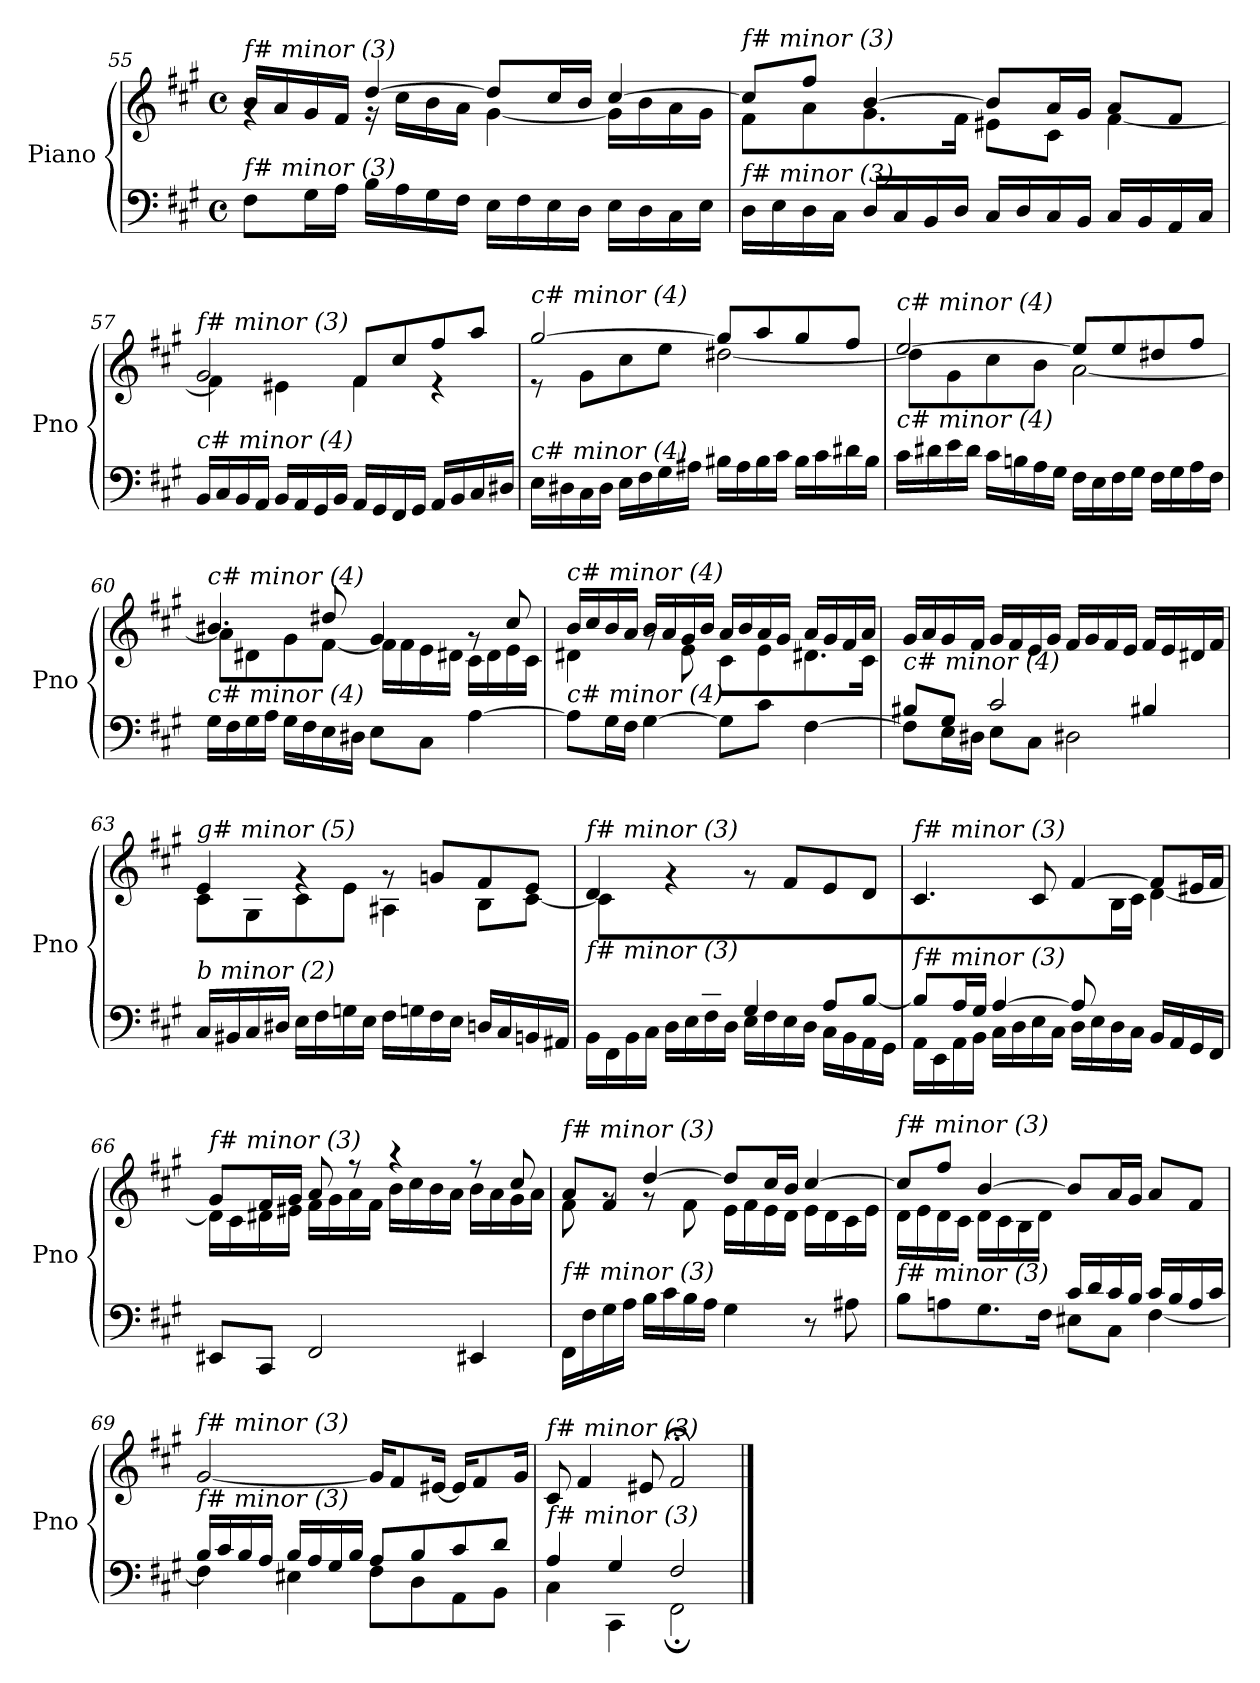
**kern	**kern
*part1	*part1
*staff2	*staff1
*I"Piano	*
*I'Pno	*
!!LO:LB:g=z
*clefF4	*clefG2
*k[f#c#g#]	*k[f#c#g#]
*M4/4	*M4/4
*met(c)	*met(c)
=55	=55
*	*^
!	!LO:TX:i:t=f# minor (3)	!
!LO:TX:i:t=f# minor (3)	!	!
8F#\L	16b/LL	4rg
.	16a/	.
16G#\L	16g#/	.
16A\JJ	16f#/JJ	.
16B\LL	[4dd/	16r
16A\	.	16cc#\LL
16G#\	.	16b\
16F#\JJ	.	16a\JJ
16E\LL	8dd/L]	[4g#\
16F#\	.	.
16E\	16cc#/L	.
16D\JJ	16b/JJ	.
16E\LL	[4cc#/	16g#\LL]
16D\	.	16b\
16C#\	.	16a\
16E\JJ	.	16g#\JJ
=56	=56	=56
!	!LO:TX:i:t=f# minor (3)	!
!LO:TX:i:t=f# minor (3)	!	!
16D\LL	8cc#/L]	8f#\L
16E\	.	.
16D\	8ff#/J	8a\
16C#\JJ	.	.
16D/LL	[4b/	8.g#\
16C#/	.	.
16BB/	.	.
16D/JJ	.	16f#\Jk
16C#/LL	8b/L]	8e#X\L
16D/	.	.
16C#/	16a/L	8c#\J
16BB/JJ	16g#/JJ	.
16C#/LL	8a/L	[4f#\
16BB/	.	.
16AA/	8f#/J	.
16C#/JJ	.	.
=57	=57	=57
!	!LO:TX:i:t=f# minor (3)	!
!LO:TX:i:t=c# minor (4)	!	!
16BB/LL	2g#/	4f#\]
16C#/	.	.
16BB/	.	.
16AA/JJ	.	.
16BB/LL	.	4e#X\
16AA/	.	.
16GG#/	.	.
16BB/JJ	.	.
16AA/LL	8f#/L	4f#\
16GG#/	.	.
16FF#/	8cc#/	.
16GG#/JJ	.	.
16AA/LL	8ff#/	4r
16BB/	.	.
16C#/	8aa/J	.
16D#X/JJ	.	.
!!LO:LB:g=z	!!
=58	=58	=58
!	!LO:TX:i:t=c# minor (4)	!
!LO:TX:i:t=c# minor (4)	!	!
16E\LL	[2gg#/	8r
16D#X\	.	.
16C#\	.	8g#\L
16D#\JJ	.	.
16E\LL	.	8cc#\
16F#\	.	.
16G#\	.	8ee\J
16A#X\JJ	.	.
16B#X\LL	8gg#/L]	[2dd#X\
16A#\	.	.
16B#\	8aa/	.
16c#\JJ	.	.
16B#\LL	8gg#/	.
16c#\	.	.
16d#X\	8ff#/J	.
16B#\JJ	.	.
=59	=59	=59
!	!LO:TX:i:t=c# minor (4)	!
!LO:TX:i:t=c# minor (4)	!	!
16c#\LL	[2ee/	8dd#\L]
16d#X\	.	.
16e\	.	8g#\
16d#\JJ	.	.
16c#\LL	.	8cc#\
16Bn\	.	.
16A\	.	8b\J
16G#\JJ	.	.
16F#\LL	8ee/L]	[2a\
16E\	.	.
16F#\	8ee/	.
16G#\JJ	.	.
16F#\LL	8dd#X/	.
16G#\	.	.
16A\	8ff#/J	.
16F#\JJ	.	.
=60	=60	=60
!	!LO:TX:i:t=c# minor (4)	!
!LO:TX:i:t=c# minor (4)	!	!
16G#\LL	4.b#X/	8a\L]
16F#\	.	.
16G#\	.	8d#X\
16A\JJ	.	.
16G#\LL	.	8g#\
16F#\	.	.
16E\	8dd#X/	[8f#\J
16D#X\JJ	.	.
8E\L	4g#/	16f#\LL]
.	.	16f#\
8C#\J	.	16e\
.	.	16d#X\JJ
[4A\	8rg	16c#\LL
.	.	16d#\
.	8cc#/	16e\
.	.	16c#\JJ
!!LO:PB:g=z	!!
=61	=61	=61
!	!LO:TX:i:t=c# minor (4)	!
!LO:TX:i:t=c# minor (4)	!	!
8A\L]	16b/LL	4d#X\
.	16cc#/	.
16G#\L	16b/	.
16F#\JJ	16a/JJ	.
[4G#\	16b/LL	8rg
.	16a/	.
.	16g#/	8e\
.	16b/JJ	.
8G#\L]	16a/LL	8c#\L
.	16b/	.
8c#\J	16a/	8e\
.	16g#/JJ	.
[4F#\	16a/LL	8.d#X\
.	16g#/	.
.	16f#/	.
.	16a/JJ	16c#\Jk
=62	=62	=62
*^	*	*
!	!	!LO:TX:i:t=c# minor (4)	!
!LO:TX:i:t=c# minor (4)	!	!	!
*	*	*v	*v
8B#X/L	8F#\L]	16g#/LL
.	.	16a/
8G#/J	16E\L	16g#/
.	16D#X\JJ	16f#/JJ
2c#/	8E\L	16g#/LL
.	.	16f#/
.	8C#\J	16e/
.	.	16g#/JJ
.	2D#X\	16f#/LL
.	.	16g#/
.	.	16f#/
.	.	16e/JJ
4B#X/	.	16f#/LL
.	.	16e/
.	.	16d#X/
.	.	16f#/JJ
*v	*v	*
=63	=63
*	*^
!	!LO:TX:i:t=g# minor (5)	!
!LO:TX:i:t=b minor (2)	!	!
16C#/LL	4e/	8c#\L
16BB#Xi/	.	.
16C#/	.	8G#\
16D#X/JJ	.	.
16E\LL	4rg	8c#\
16F#\	.	.
16Gn\	.	8e\J
16E\JJ	.	.
16F#\LL	8rg	4A#X\
16Gn\	.	.
16F#\	8gn/L	.
16E\JJ	.	.
16Dn/LL	8f#/	8B\L
16C#/	.	.
16BBn/	8e/J	[8c#\J
16AA#X/JJ	.	.
!!LO:LB:g=z
=64	=64	=64
*^	*	*^
*	*^	*	*	*
!	!	!	!LO:TX:i:t=f# minor (3)	!	!
!LO:TX:i:t=f# minor (3)	!	!	!	!	!
8ryy	16BB\LL	2ryy	4d/	8c#\L]	2ryy
.	16FF#\	.	.	.	.
8F#/	16BB\	.	.	4.ryy	.
.	16C#\JJ	.	.	.	.
8B/	16D\LL	.	4rg	.	.
.	16E\	.	.	.	.
8d/J	16F#\	.	.	.	.
.	16D\JJ	.	.	.	.
2ryy	4G#/	16E\LL	8rg	2ryy	2ryy
.	.	16F#\	.	.	.
.	.	16E\	8f#/L	.	.
.	.	16D\JJ	.	.	.
.	8A/L	16C#\LL	8e/	.	.
.	.	16BB\	.	.	.
.	[8B/J	16AA\	8d/J	.	.
.	.	16GG#\JJ	.	.	.
=65	=65	=65	=65	=65	=65
!	!	!	!LO:TX:i:t=f# minor (3)	!	!
!LO:TX:i:t=f# minor (3)	!	!	!	!	!
4ryy	8B/L]	16AA\LL	4.c#/	4ryy	4ryy
.	.	16EE\	.	.	.
.	16A/L	16AA\	.	.	.
.	16G#/JJ	16BB\JJ	.	.	.
[4A/	16C#\LL	2.ryy	.	4.ryy	2.ryy
.	16D\	.	.	.	.
.	16E\	.	8c#/	.	.
.	16C#\JJ	.	.	.	.
8A/L]	16D\LL	.	[4f#/	.	.
.	16E\	.	.	.	.
4.ryy	16D\	.	.	16B\L	.
.	16C#\JJ	.	.	16c#\JJ	.
.	16BB/LL	.	8f#/L]	[4d\	.
.	16AA/	.	.	.	.
.	16GG#/	.	16e#X/L	.	.
.	16FF#/JJ	.	16f#/JJ	.	.
*	*v	*v	*	*	*
*	*	*	*v	*v
=66	=66	=66	=66
!	!	!LO:TX:i:t=f# minor (3)	!
!LO:TX:i:t=f# minor (3)	!	!	!
*v	*v	*	*
8EE#X/L	8g#/L	16d\LL]
.	.	16c#\
8CC#/J	16f#/L	16d#X\
.	16g#/JJ	16e#X\JJ
2FF#/	8a/	16f#\LL
.	.	16g#\
.	8r	16a\
.	.	16f#\JJ
.	4r	16b\LL
.	.	16cc#\
.	.	16b\
.	.	16a\JJ
4EE#X/	8r	16b\LL
.	.	16a\
.	8cc#/	16g#\
.	.	16a\JJ
!!LO:LB:g=z	!!
=67	=67	=67
!	!LO:TX:i:t=f# minor (3)	!
!LO:TX:i:t=f# minor (3)	!	!
16FF#\LL	8a/L	8f#\
16F#\	.	.
16G#\	8f#/J	8rg
16A\JJ	.	.
16B\LL	[4dd/	8rg
16c#\	.	.
16B\	.	8f#\
16A\JJ	.	.
4G#\	8dd/L]	16e\LL
.	.	16f#\
.	16cc#/L	16e\
.	16b/JJ	16d\JJ
8r	[4cc#/	16e\LL
.	.	16d\
8A#X\	.	16c#\
.	.	16e\JJ
=68	=68	=68
*^	*	*
!	!	!LO:TX:i:t=f# minor (3)	!
!LO:TX:i:t=f# minor (3)	!	!	!
2ryy	8B\L	8cc#/L]	16d\LL
.	.	.	16e\
.	8An\	8ff#/J	16d\
.	.	.	16c#\JJ
.	8.G#\	[4b/	16d\LL
.	.	.	16c#\
.	.	.	16B\
.	16F#\Jk	.	16d\JJ
16c#/LL	8E#X\L	8b/L]	2ryy
16d/	.	.	.
16c#/	8C#\J	16a/L	.
16B/JJ	.	16g#/JJ	.
16c#/LL	[4F#\	8a/L	.
16B/	.	.	.
16A/	.	8f#/J	.
16c#/JJ	.	.	.
*	*	*v	*v
=69	=69	=69
!	!	!LO:TX:i:t=f# minor (3)
!LO:TX:i:t=f# minor (3)	!	!
16B/LL	4F#\]	[2g#/
16c#/	.	.
16B/	.	.
16A/JJ	.	.
16B/LL	4E#X\	.
16A/	.	.
16G#/	.	.
16B/JJ	.	.
8A/L	8F#\L	16g#/KL]
.	.	8f#/
8B/	8D\	.
.	.	[16e#X/Jk
8c#/	8AA\	16e#/KL]
.	.	8f#/
8d/J	8BB\J	.
.	.	16g#/Jk
=70	=70	=70
!	!	!LO:TX:i:t=f# minor (3)
!LO:TX:i:t=f# minor (3)	!	!
4A/	4C#\	8c#/
.	.	4f#/
4G#/	4CC#\	.
.	.	8e#X/
2F#/	2FF#;\	2f#;</
*v	*v	*
==	==
*-	*-
